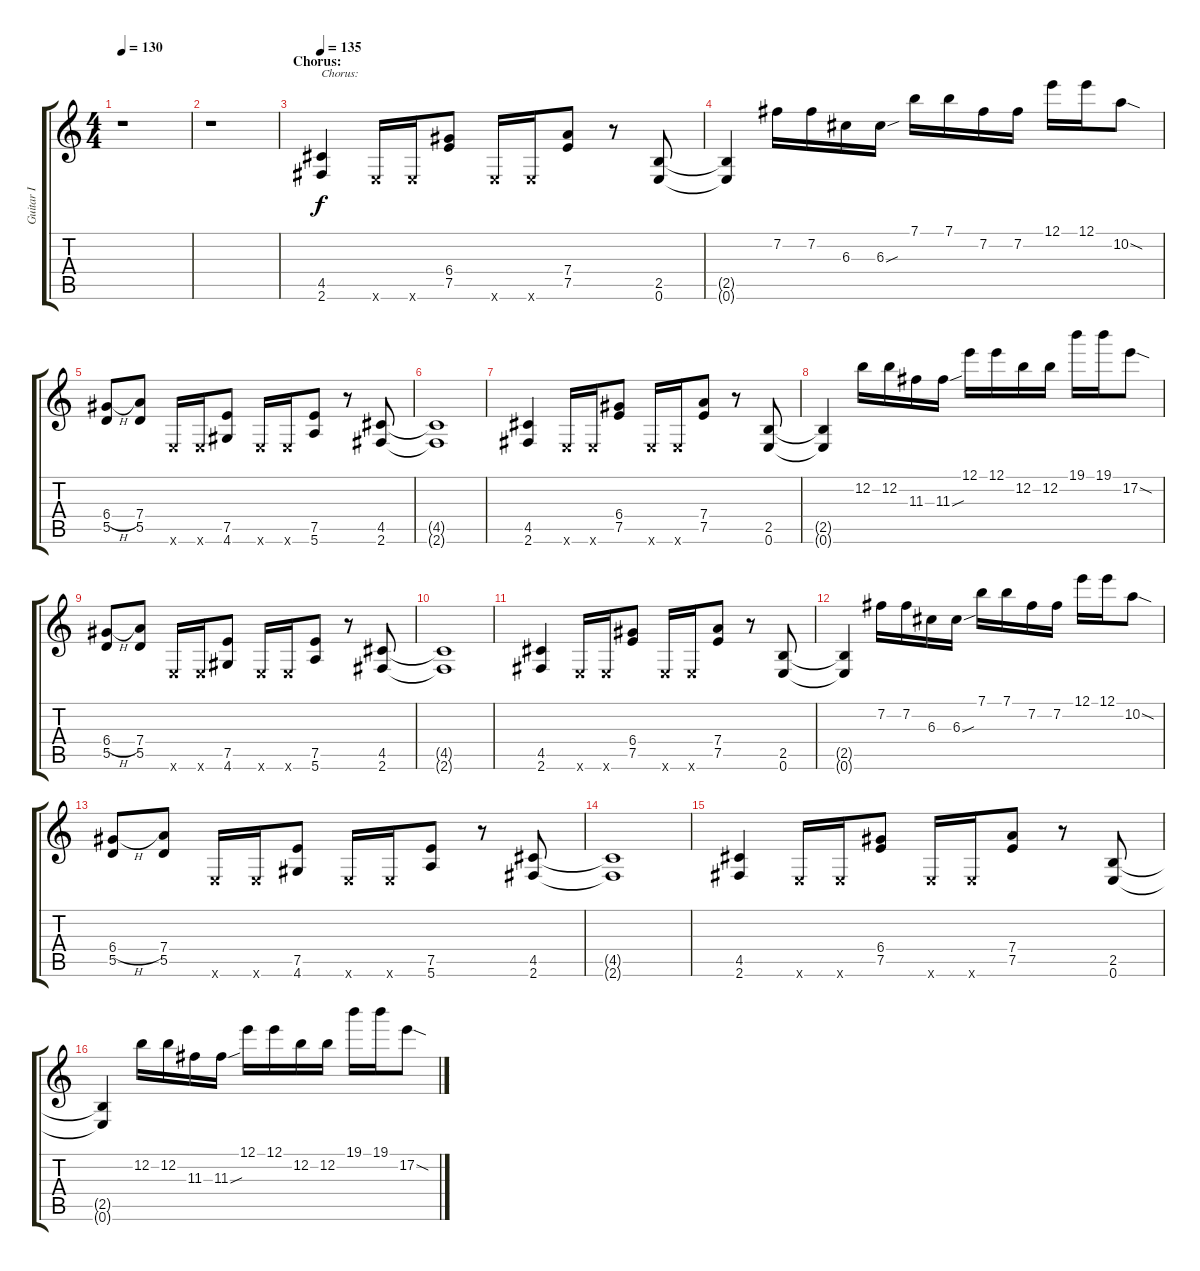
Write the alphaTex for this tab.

\track ("Guitar I" "Guitar I") {instrument distortionguitar}
\staff {score tabs}
\tuning (E4 B3 G3 D3 A2 E2) {hide}
\ts (4 4)
\tempo 130
\clef g2
\ks c
r.1{dy f} |
r.1 |
\section ("" "Chorus:")
\tempo 135
(4.5 2.6).4{txt "Chorus:"} 0.6{x}.16 0.6{x}.16 (6.4 7.5).8 0.6{x}.16 0.6{x}.16 (7.4 7.5).8 r.8 (2.5 0.6).8 |
(2.5{t} 0.6{t}).4 7.2.16 7.2.16 6.3.16 6.3{sou}.16 7.1.16 7.1.16 7.2.16 7.2.16 12.1.16 12.1.16 10.2{sod}.8 |
(6.4{h} 5.5).8 (7.4 5.5).8 0.6{x}.16 0.6{x}.16 (7.5 4.6).8 0.6{x}.16 0.6{x}.16 (7.5 5.6).8 r.8 (4.5 2.6).8 |
(4.5{t} 2.6{t}).1 |
(4.5 2.6).4 0.6{x}.16 0.6{x}.16 (6.4 7.5).8 0.6{x}.16 0.6{x}.16 (7.4 7.5).8 r.8 (2.5 0.6).8 |
(2.5{t} 0.6{t}).4 12.2.16 12.2.16 11.3.16 11.3{sou}.16 12.1.16 12.1.16 12.2.16 12.2.16 19.1.16 19.1.16 17.2{sod}.8 |
(6.4{h} 5.5).8 (7.4 5.5).8 0.6{x}.16 0.6{x}.16 (7.5 4.6).8 0.6{x}.16 0.6{x}.16 (7.5 5.6).8 r.8 (4.5 2.6).8 |
(4.5{t} 2.6{t}).1 |
(4.5 2.6).4 0.6{x}.16 0.6{x}.16 (6.4 7.5).8 0.6{x}.16 0.6{x}.16 (7.4 7.5).8 r.8 (2.5 0.6).8 |
(2.5{t} 0.6{t}).4 7.2.16 7.2.16 6.3.16 6.3{sou}.16 7.1.16 7.1.16 7.2.16 7.2.16 12.1.16 12.1.16 10.2{sod}.8 |
(6.4{h} 5.5).8 (7.4 5.5).8 0.6{x}.16 0.6{x}.16 (7.5 4.6).8 0.6{x}.16 0.6{x}.16 (7.5 5.6).8 r.8 (4.5 2.6).8 |
(4.5{t} 2.6{t}).1 |
(4.5 2.6).4 0.6{x}.16 0.6{x}.16 (6.4 7.5).8 0.6{x}.16 0.6{x}.16 (7.4 7.5).8 r.8 (2.5 0.6).8 |
(2.5{t} 0.6{t}).4 12.2.16 12.2.16 11.3.16 11.3{sou}.16 12.1.16 12.1.16 12.2.16 12.2.16 19.1.16 19.1.16 17.2{sod}.8
